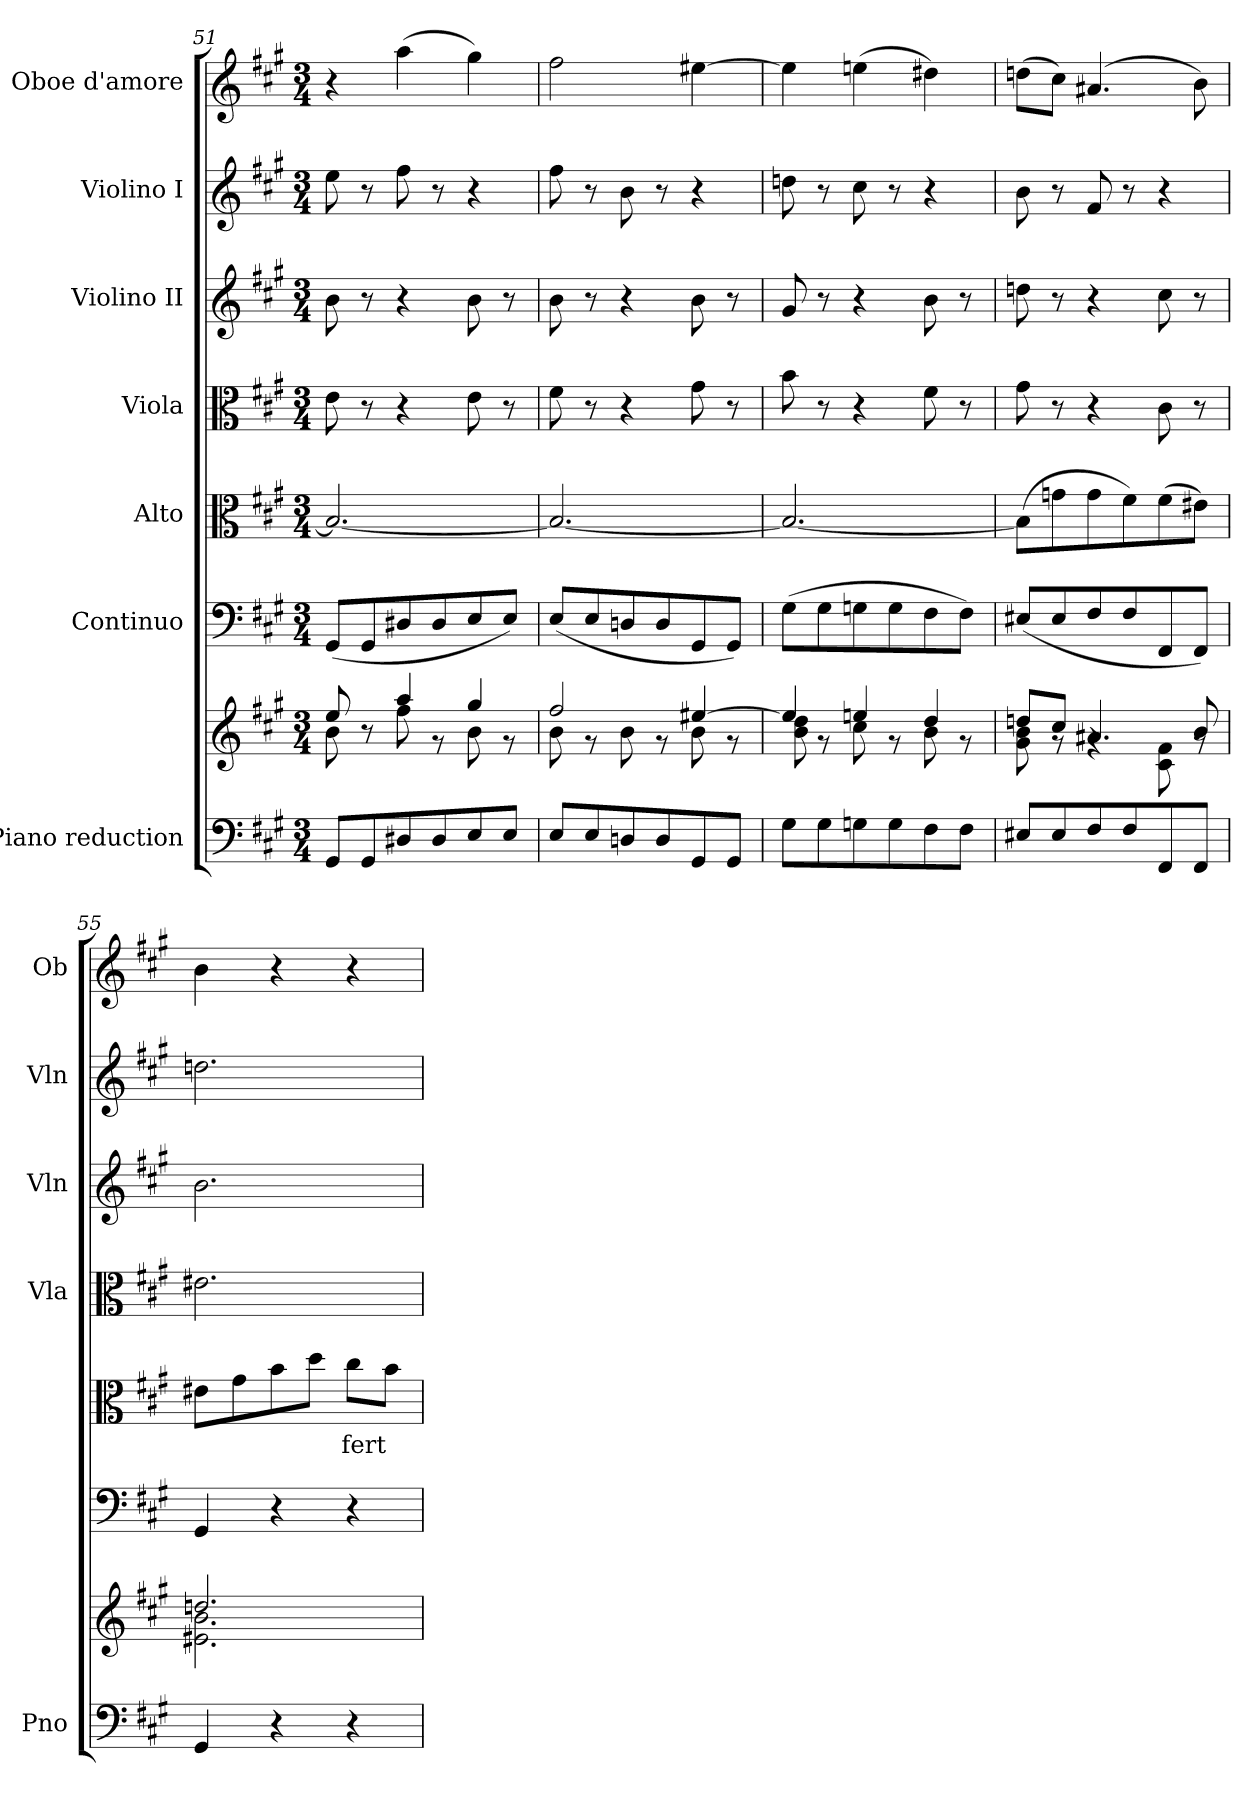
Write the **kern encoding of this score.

**kern	**kern	**kern	**kern	**text	**kern	**kern	**kern	**kern
*part7	*part7	*part6	*part5	*part5	*part4	*part3	*part2	*part1
*staff8	*staff7	*staff6	*staff5	*staff5	*staff4	*staff3	*staff2	*staff1
*I"Piano reduction	*	*I"Continuo	*I"Alto	*	*I"Viola	*I"Violino II	*I"Violino I	*I"Oboe d'amore
*I'Pno	*	*	*	*	*I'Vla	*I'Vln	*I'Vln	*I'Ob
*clefF4	*clefG2	*clefF4	*clefC3	*	*clefC3	*clefG2	*clefG2	*clefG2
*k[f#c#g#]	*k[f#c#g#]	*k[f#c#g#]	*k[f#c#g#]	*	*k[f#c#g#]	*k[f#c#g#]	*k[f#c#g#]	*k[f#c#g#]
*M3/4	*M3/4	*M3/4	*M3/4	*	*M3/4	*M3/4	*M3/4	*M3/4
=51	=51	=51	=51	=51	=51	=51	=51	=51
*	*^	*	*	*	*	*	*	*
8GG#/L	8ee/	8b\	(<8GG#/L	2.B/_	.	8e\	8b\	8ee\	4r
8GG#/	8r	8ryy	8GG#/	.	.	8r	8r	8r	.
8D#X/	4aa/	8ff#\	8D#X/	.	.	4r	4r	8ff#\	(>4aa\
8D#/	.	8r	8D#/	.	.	.	.	8r	.
8E/	4gg#/	8b\	8E/	.	.	8e\	8b\	4r	4gg#\)
8E/J	.	8r	8E/J)	.	.	8r	8r	.	.
=52	=52	=52	=52	=52	=52	=52	=52	=52	=52
8E/L	2ff#/	8b\	(<8E/L	2.B/_	.	8f#\	8b\	8ff#\	2ff#\
8E/	.	8r	8E/	.	.	8r	8r	8r	.
8Dn/	.	8b\	8Dn/	.	.	4r	4r	8b\	.
8D/	.	8r	8D/	.	.	.	.	8r	.
8GG#/	[4ee#X/	8b\	8GG#/	.	.	8g#\	8b\	4r	[4ee#X\
8GG#/J	.	8r	8GG#/J)	.	.	8r	8r	.	.
=53	=53	=53	=53	=53	=53	=53	=53	=53	=53
8G#\L	4ee#/]	8b\ 8dd\	(>8G#\L	2.B/_	.	8b\	8g#/	8ddn\	4ee#\]
8G#\	.	8r	8G#\	.	.	8r	8r	8r	.
8Gn\	4een/	8cc#\	8Gn\	.	.	4r	4r	8cc#\	(>4een\
8G\	.	8r	8G\	.	.	.	.	8r	.
8F#\	4dd/	8b\	8F#\	.	.	8f#\	8b\	4r	4dd#X\)
8F#\J	.	8r	8F#\J)	.	.	8r	8r	.	.
=54	=54	=54	=54	=54	=54	=54	=54	=54	=54
8E#X/L	8ddn/L	8g#\ 8b\	(<8E#X/L	(>8B\L]	.	8g#\	8ddn\	8b\	(>8ddn\L
8E#/	8cc#/J	8rg	8E#/	8gn\	.	8r	8r	8r	8cc#\J)
8F#/	4.a#X/	4rg	8F#/	8g\	.	4r	4r	8f#/	(>4.a#X/
8F#/	.	.	8F#/	8f#\)	.	.	.	8r	.
8FF#/	.	8c#\ 8f#\	8FF#/	(>8f#\	.	8c#\	8cc#\	4r	.
8FF#/J	8b/	8rg	8FF#/J)	8e#X\J)	.	8r	8r	.	8b\)
=55	=55	=55	=55	=55	=55	=55	=55	=55	=55
4GG#/	2.ddn/	2.e#X\ 2.b\	4GG#/	8e#X\L	.	2.e#X\	2.b\	2.ddn\	4b\
.	.	.	.	8g#\	.	.	.	.	.
4r	.	.	4r	8b\	.	.	.	.	4r
.	.	.	.	8dd\J	.	.	.	.	.
!	!	!	!	!	!LO:LY:b	!	!	!	!
4r	.	.	4r	8cc#\L	-fert	.	.	.	4r
.	.	.	.	8b\J	.	.	.	.	.
*	*v	*v	*	*	*	*	*	*	*
=	=	=	=	=	=	=	=	=
*-	*-	*-	*-	*-	*-	*-	*-	*-
